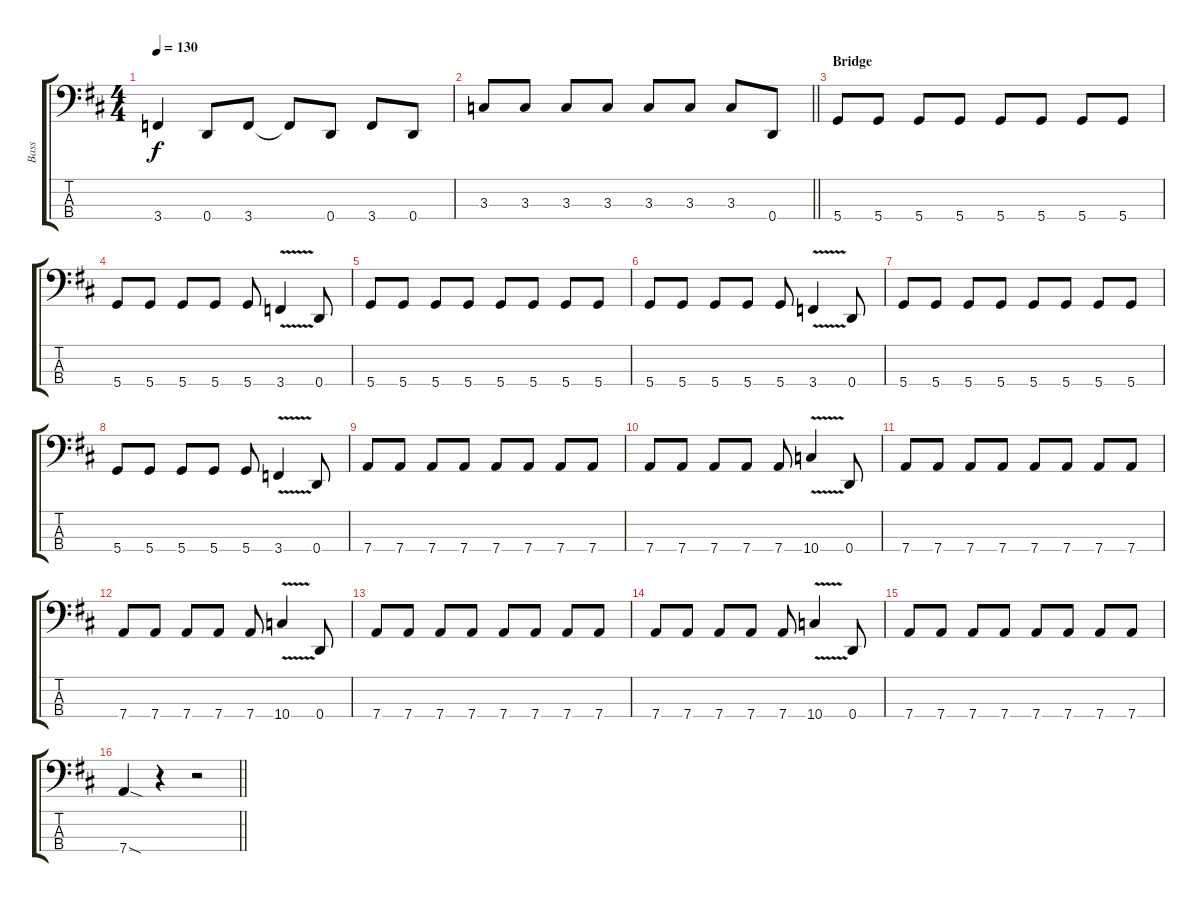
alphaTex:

\track ("Bass" "Bass") {instrument electricbasspick}
\staff {score tabs}
\tuning (G2 D2 A1 D1) {hide}
\ts (4 4)
\tempo 130
\clef f4
\ks d
3.4.4{dy f} 0.4.8 3.4.8 3.4{t}.8 0.4.8 3.4.8 0.4.8 |
\barLineRight lightlight
3.3.8 3.3.8 3.3.8 3.3.8 3.3.8 3.3.8 3.3.8 0.4.8 |
\section ("" "Bridge")
5.4.8 5.4.8 5.4.8 5.4.8 5.4.8 5.4.8 5.4.8 5.4.8 |
5.4.8 5.4.8 5.4.8 5.4.8 5.4.8 3.4{v}.4 0.4.8 |
5.4.8 5.4.8 5.4.8 5.4.8 5.4.8 5.4.8 5.4.8 5.4.8 |
5.4.8 5.4.8 5.4.8 5.4.8 5.4.8 3.4{v}.4 0.4.8 |
5.4.8 5.4.8 5.4.8 5.4.8 5.4.8 5.4.8 5.4.8 5.4.8 |
5.4.8 5.4.8 5.4.8 5.4.8 5.4.8 3.4{v}.4 0.4.8 |
7.4.8 7.4.8 7.4.8 7.4.8 7.4.8 7.4.8 7.4.8 7.4.8 |
7.4.8 7.4.8 7.4.8 7.4.8 7.4.8 10.4{v}.4 0.4.8 |
7.4.8 7.4.8 7.4.8 7.4.8 7.4.8 7.4.8 7.4.8 7.4.8 |
7.4.8 7.4.8 7.4.8 7.4.8 7.4.8 10.4{v}.4 0.4.8 |
7.4.8 7.4.8 7.4.8 7.4.8 7.4.8 7.4.8 7.4.8 7.4.8 |
7.4.8 7.4.8 7.4.8 7.4.8 7.4.8 10.4{v}.4 0.4.8 |
7.4.8 7.4.8 7.4.8 7.4.8 7.4.8 7.4.8 7.4.8 7.4.8 |
\barLineRight lightlight
7.4{sod}.4 r.4 r.2
